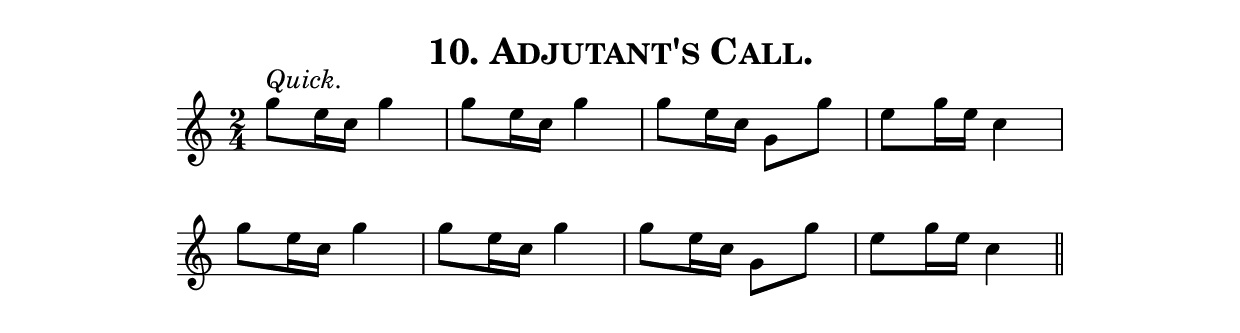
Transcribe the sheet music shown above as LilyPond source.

\version "2.8"
\paper{ line-width=15\cm indent=0\mm }

\header{ tagline="" title=\markup \smallCaps "10. Adjutant's Call." }

tempomark = s1*0^\markup { \large { \italic Quick. } }

\score {
 \new Staff \relative c''' {
  \set Staff.midiInstrument = #"trumpet"
  \set Score.barNumberVisibility = ##f
  \clef treble
  \key c \major
  \autoBeamOff
  \time 2/4
  \tempomark 

  g8[ e16 c] g'4 |
  g8[ e16 c] g'4 |
  g8[ e16 c] g8[ g'] |
  e[ g16 e] c4 | \break

  g'8[ e16 c] g'4 |
  g8[ e16 c] g'4 |
  g8[ e16 c] g8[ g'] |
  e[ g16 e] c4 \bar "||"

 }
 \layout { }
 \midi { \tempo 4=120 }
}
